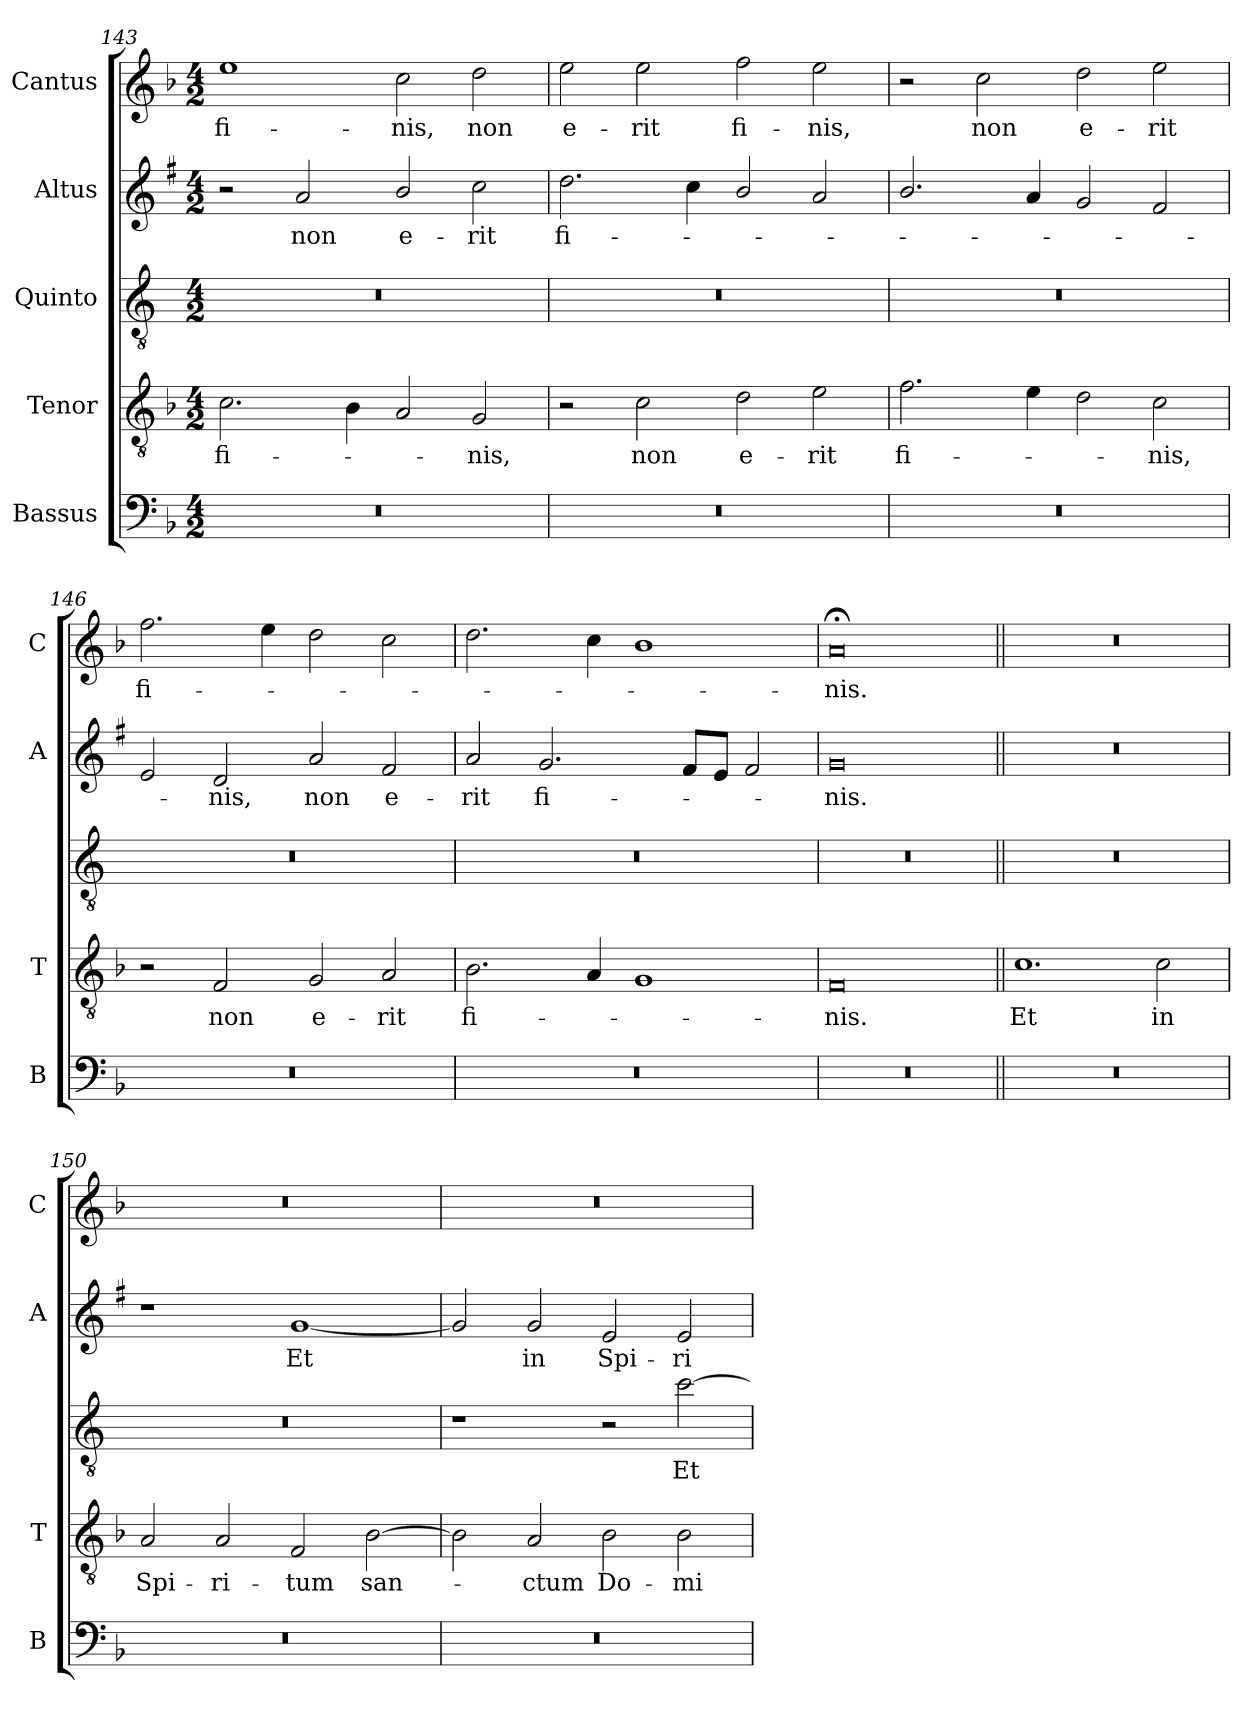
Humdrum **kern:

**kern	**kern	**text	**kern	**text	**kern	**text	**kern	**text
*part5	*part4	*part4	*part3	*part3	*part2	*part2	*part1	*part1
*staff5	*staff4	*staff4	*staff3	*staff3	*staff2	*staff2	*staff1	*staff1
*I"Bassus	*I"Tenor	*	*I"Quinto	*	*I"Altus	*	*I"Cantus	*
*I'B	*I'T	*	*	*	*I'A	*	*I'C	*
*clefF4	*clefGv2	*	*clefGv2	*	*clefG2	*	*clefG2	*
*	*	*	*ITrd4c7	*	*ITrd1c2	*	*	*
*k[b-]	*k[b-]	*	*k[b-]	*	*k[b-]	*	*k[b-]	*
*F:	*F:	*	*F:	*	*F:	*	*F:	*
*M4/2	*M4/2	*	*M4/2	*	*M4/2	*	*M4/2	*
=143	=143	=143	=143	=143	=143	=143	=143	=143
!	!	!LO:LY:b	!	!	!	!	!	!LO:LY:b
0r	2.c\	fi-	0r	.	2r	.	1ee	fi-
!	!	!	!	!	!	!LO:LY:b	!	!
.	.	.	.	.	2g/	non	.	.
.	4B-\	.	.	.	.	.	.	.
!	!	!	!	!	!	!LO:LY:b	!	!LO:LY:b
.	2A/	.	.	.	2a/	e-	2cc\	-nis,
!	!	!LO:LY:b	!	!	!	!LO:LY:b	!	!LO:LY:b
.	2G/	-nis,	.	.	2b-\	-rit	2dd\	non
!!LO:PB:g=z
=144	=144	=144	=144	=144	=144	=144	=144	=144
!	!	!	!	!	!	!LO:LY:b	!	!LO:LY:b
0r	2r	.	0r	.	2.cc\	fi-	2ee\	e-
!	!	!LO:LY:b	!	!	!	!	!	!LO:LY:b
.	2c\	non	.	.	.	.	2ee\	-rit
.	.	.	.	.	4b-\	.	.	.
!	!	!LO:LY:b	!	!	!	!	!	!LO:LY:b
.	2d\	e-	.	.	2a/	.	2ff\	fi-
!	!	!LO:LY:b	!	!	!	!	!	!LO:LY:b
.	2e\	-rit	.	.	2g/	.	2ee\	-nis,
=145	=145	=145	=145	=145	=145	=145	=145	=145
!	!	!LO:LY:b	!	!	!	!	!	!
0r	2.f\	fi-	0r	.	2.a/	.	2r	.
!	!	!	!	!	!	!	!	!LO:LY:b
.	.	.	.	.	.	.	2cc\	non
.	4e\	.	.	.	4g/	.	.	.
!	!	!	!	!	!	!	!	!LO:LY:b
.	2d\	.	.	.	2f/	.	2dd\	e-
!	!	!LO:LY:b	!	!	!	!	!	!LO:LY:b
.	2c\	-nis,	.	.	2e/	.	2ee\	-rit
=146	=146	=146	=146	=146	=146	=146	=146	=146
!	!	!	!	!	!	!	!	!LO:LY:b
0r	2r	.	0r	.	2d/	.	2.ff\	fi-
!	!	!LO:LY:b	!	!	!	!LO:LY:b	!	!
.	2F/	non	.	.	2c/	-nis,	.	.
.	.	.	.	.	.	.	4ee\	.
!	!	!LO:LY:b	!	!	!	!LO:LY:b	!	!
.	2G/	e-	.	.	2g/	non	2dd\	.
!	!	!LO:LY:b	!	!	!	!LO:LY:b	!	!
.	2A/	-rit	.	.	2e/	e-	2cc\	.
=147	=147	=147	=147	=147	=147	=147	=147	=147
!	!	!LO:LY:b	!	!	!	!LO:LY:b	!	!
0r	2.B-\	fi-	0r	.	2g/	-rit	2.dd\	.
!	!	!	!	!	!	!LO:LY:b	!	!
.	.	.	.	.	2.f/	fi-	.	.
.	4A/	.	.	.	.	.	4cc\	.
.	1G	.	.	.	.	.	1b-	.
.	.	.	.	.	8e/L	.	.	.
.	.	.	.	.	8d/J	.	.	.
.	.	.	.	.	2e/	.	.	.
=148	=148	=148	=148	=148	=148	=148	=148	=148
!	!	!LO:LY:b	!	!	!	!LO:LY:b	!	!LO:LY:b
0r	0F	-nis.	0r	.	0f	-nis.	0a;<	-nis.
=149||	=149||	=149||	=149||	=149||	=149||	=149||	=149||	=149||
!	!	!LO:LY:b	!	!	!	!	!	!
0r	1.c	Et	0r	.	0r	.	0r	.
!	!	!LO:LY:b	!	!	!	!	!	!
.	2c\	in	.	.	.	.	.	.
!!LO:LB:g=z
=150	=150	=150	=150	=150	=150	=150	=150	=150
!	!	!LO:LY:b	!	!	!	!	!	!
0r	2A/	Spi-	0r	.	1r	.	0r	.
!	!	!LO:LY:b	!	!	!	!	!	!
.	2A/	-ri-	.	.	.	.	.	.
!	!	!LO:LY:b	!	!	!	!LO:LY:b	!	!
.	2F/	-tum	.	.	[1f	Et	.	.
!	!	!LO:LY:b	!	!	!	!	!	!
.	[2B-\	san-	.	.	.	.	.	.
=151	=151	=151	=151	=151	=151	=151	=151	=151
0r	2B-\]	.	1r	.	2f/]	.	0r	.
!	!	!LO:LY:b	!	!	!	!LO:LY:b	!	!
.	2A/	-ctum	.	.	2f/	in	.	.
!	!	!LO:LY:b	!	!	!	!LO:LY:b	!	!
.	2B-\	Do-	2r	.	2d/	Spi-	.	.
!	!	!LO:LY:b	!	!LO:LY:b	!	!LO:LY:b	!	!
.	2B-\	-mi-	[2f\	Et	2d/	-ri-	.	.
=	=	=	=	=	=	=	=	=
*-	*-	*-	*-	*-	*-	*-	*-	*-
